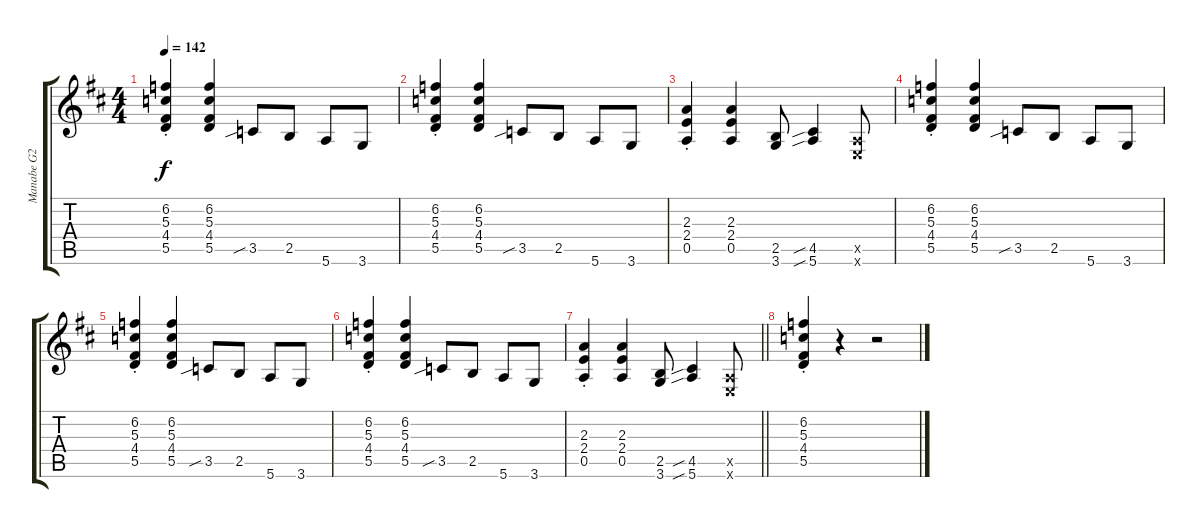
\track ("Manabe G2" "Manabe G2") {instrument overdrivenguitar}
\staff {score tabs}
\tuning (E4 B3 G3 D3 A2 E2) {hide}
\ts (4 4)
\tempo 142
\clef g2
\ks d
(6.2{st} 5.3{st} 4.4{st} 5.5{st}).4{dy f} (6.2 5.3 4.4 5.5).4 3.5{sib}.8 2.5.8 5.6.8 3.6.8 |
(6.2{st} 5.3{st} 4.4{st} 5.5{st}).4 (6.2 5.3 4.4 5.5).4 3.5{sib}.8 2.5.8 5.6.8 3.6.8 |
(2.3{st} 2.4{st} 0.5{st}).4 (2.3 2.4 0.5).4 (2.5 3.6).8 (4.5{sib} 5.6{sib}).4 (0.5{x} 0.6{x}).8 |
(6.2{st} 5.3{st} 4.4{st} 5.5{st}).4 (6.2 5.3 4.4 5.5).4 3.5{sib}.8 2.5.8 5.6.8 3.6.8 |
(6.2{st} 5.3{st} 4.4{st} 5.5{st}).4 (6.2 5.3 4.4 5.5).4 3.5{sib}.8 2.5.8 5.6.8 3.6.8 |
(6.2{st} 5.3{st} 4.4{st} 5.5{st}).4 (6.2 5.3 4.4 5.5).4 3.5{sib}.8 2.5.8 5.6.8 3.6.8 |
\barLineRight lightlight
(2.3{st} 2.4{st} 0.5{st}).4 (2.3 2.4 0.5).4 (2.5 3.6).8 (4.5{sib} 5.6{sib}).4 (0.5{x} 0.6{x}).8 |
(6.2{st} 5.3{st} 4.4{st} 5.5{st}).4 r.4 r.2
